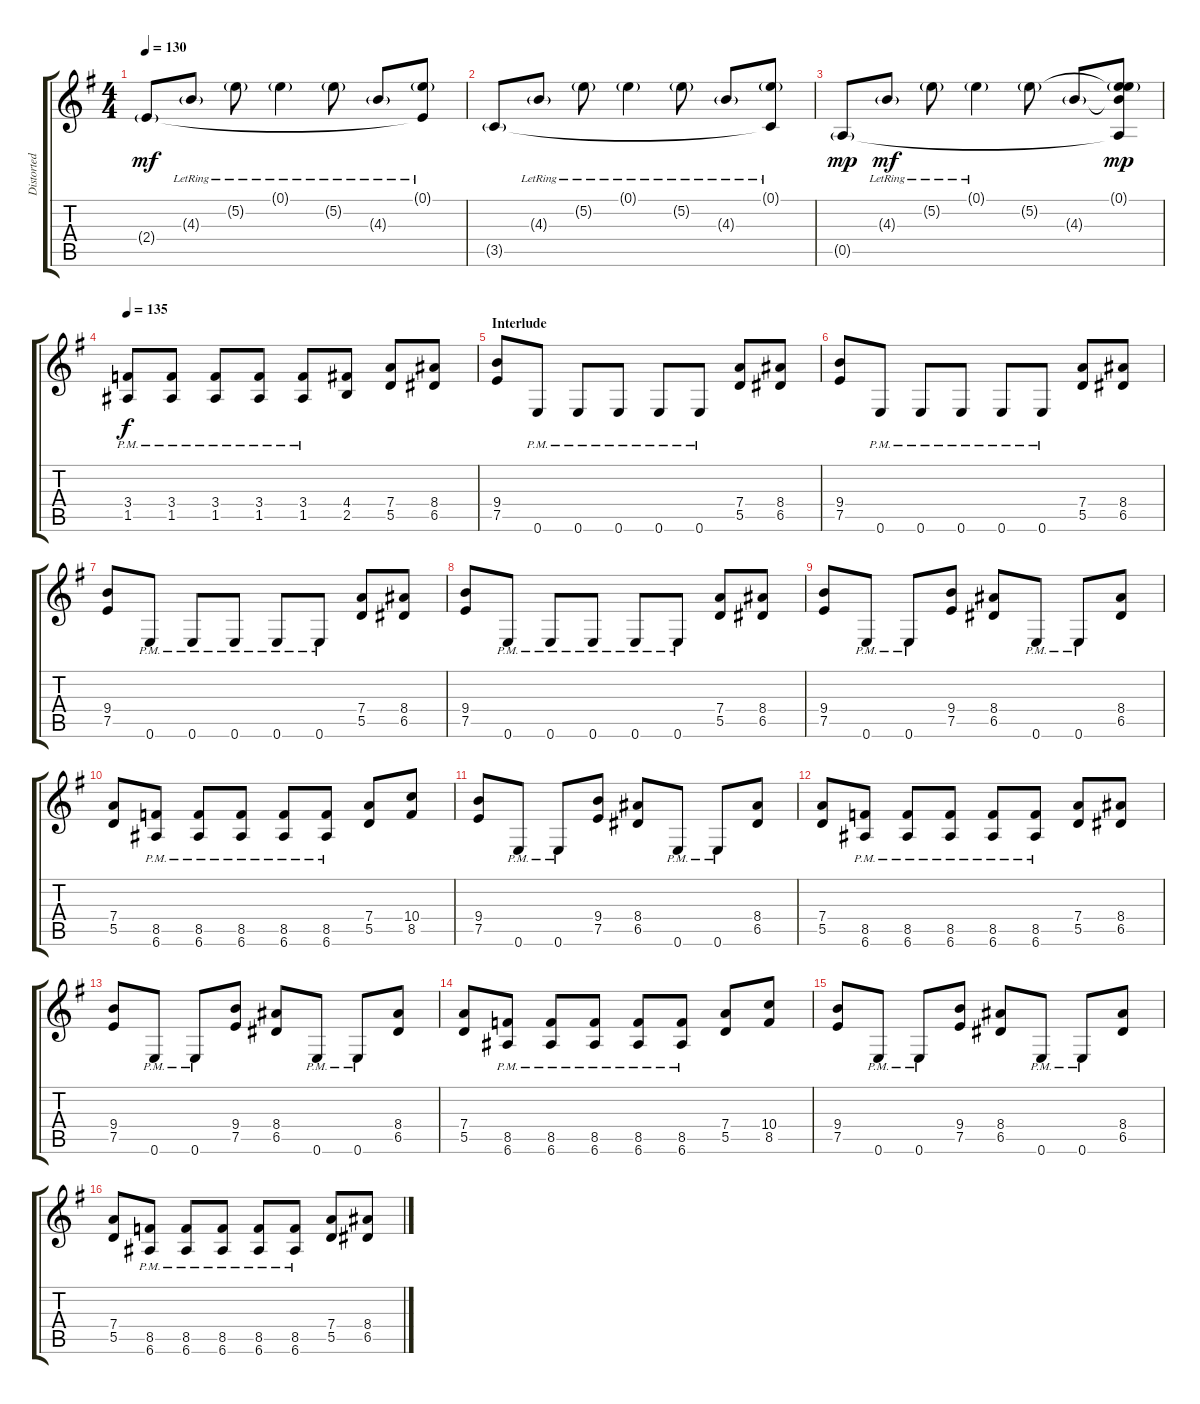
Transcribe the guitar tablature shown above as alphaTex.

\track ("Distorted Rhythm Guitar (R)" "Distorted ") {instrument distortionguitar}
\staff {score tabs}
\tuning (E4 B3 G3 D3 A2 E2) {hide}
\ts (4 4)
\tempo 130
\clef g2
\ks eminor
2.4{g}.8{dy mf} 4.3{g lr}.8 5.2{g lr}.8 0.1{g lr}.4 5.2{g lr}.8 4.3{g lr}.8 (0.1{g lr} 2.4{t}).8 |
3.5{g}.8 4.3{g lr}.8 5.2{g lr}.8 0.1{g lr}.4 5.2{g lr}.8 4.3{g lr}.8 (0.1{g lr} 3.5{t}).8 |
0.5{g}.8{dy mp} 4.3{g lr}.8{dy mf} 5.2{g lr}.8 0.1{g lr}.4 5.2{g}.8 4.3{g}.8 (0.1{g} 5.2{t} 4.3{t} 0.5{t}).8{dy mp} |
\tempo 135
(3.4{pm} 1.5{pm}).8{dy f} (3.4{pm} 1.5{pm}).8 (3.4{pm} 1.5{pm}).8 (3.4{pm} 1.5{pm}).8 (3.4{pm} 1.5{pm}).8 (4.4 2.5).8 (7.4 5.5).8 (8.4 6.5).8 |
\section ("" "Interlude")
(9.4 7.5).8 0.6{pm}.8 0.6{pm}.8 0.6{pm}.8 0.6{pm}.8 0.6{pm}.8 (7.4 5.5).8 (8.4 6.5).8 |
(9.4 7.5).8 0.6{pm}.8 0.6{pm}.8 0.6{pm}.8 0.6{pm}.8 0.6{pm}.8 (7.4 5.5).8 (8.4 6.5).8 |
(9.4 7.5).8 0.6{pm}.8 0.6{pm}.8 0.6{pm}.8 0.6{pm}.8 0.6{pm}.8 (7.4 5.5).8 (8.4 6.5).8 |
(9.4 7.5).8 0.6{pm}.8 0.6{pm}.8 0.6{pm}.8 0.6{pm}.8 0.6{pm}.8 (7.4 5.5).8 (8.4 6.5).8 |
(9.4 7.5).8 0.6{pm}.8 0.6{pm}.8 (9.4 7.5).8 (8.4 6.5).8 0.6{pm}.8 0.6{pm}.8 (8.4 6.5).8 |
(7.4 5.5).8 (8.5{pm} 6.6{pm}).8 (8.5{pm} 6.6{pm}).8 (8.5{pm} 6.6{pm}).8 (8.5{pm} 6.6{pm}).8 (8.5{pm} 6.6{pm}).8 (7.4 5.5).8 (10.4 8.5).8 |
(9.4 7.5).8 0.6{pm}.8 0.6{pm}.8 (9.4 7.5).8 (8.4 6.5).8 0.6{pm}.8 0.6{pm}.8 (8.4 6.5).8 |
(7.4 5.5).8 (8.5{pm} 6.6{pm}).8 (8.5{pm} 6.6{pm}).8 (8.5{pm} 6.6{pm}).8 (8.5{pm} 6.6{pm}).8 (8.5{pm} 6.6{pm}).8 (7.4 5.5).8 (8.4 6.5).8 |
(9.4 7.5).8 0.6{pm}.8 0.6{pm}.8 (9.4 7.5).8 (8.4 6.5).8 0.6{pm}.8 0.6{pm}.8 (8.4 6.5).8 |
(7.4 5.5).8 (8.5{pm} 6.6{pm}).8 (8.5{pm} 6.6{pm}).8 (8.5{pm} 6.6{pm}).8 (8.5{pm} 6.6{pm}).8 (8.5{pm} 6.6{pm}).8 (7.4 5.5).8 (10.4 8.5).8 |
(9.4 7.5).8 0.6{pm}.8 0.6{pm}.8 (9.4 7.5).8 (8.4 6.5).8 0.6{pm}.8 0.6{pm}.8 (8.4 6.5).8 |
(7.4 5.5).8 (8.5{pm} 6.6{pm}).8 (8.5{pm} 6.6{pm}).8 (8.5{pm} 6.6{pm}).8 (8.5{pm} 6.6{pm}).8 (8.5{pm} 6.6{pm}).8 (7.4 5.5).8 (8.4 6.5).8
